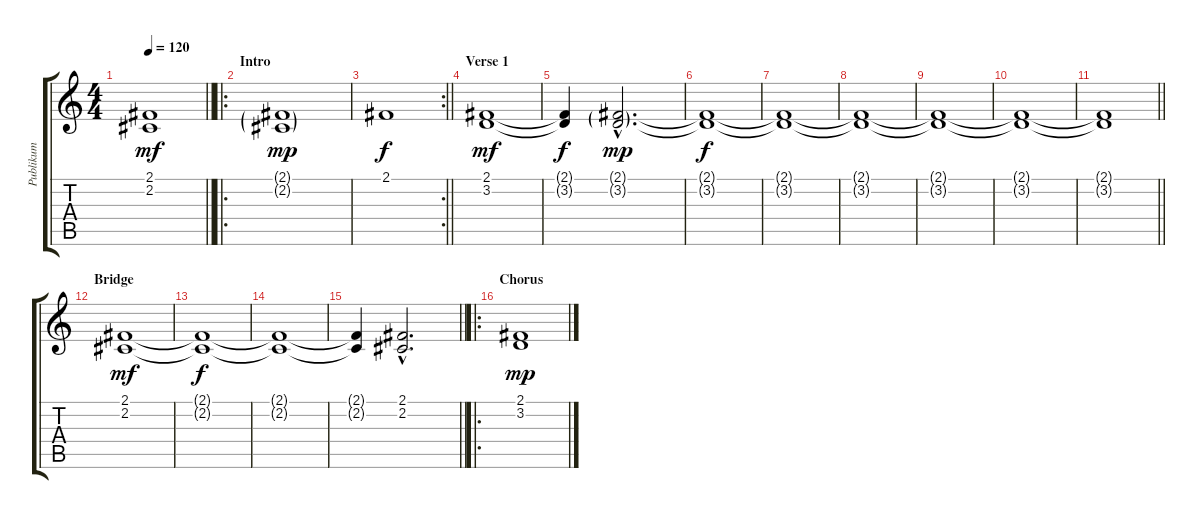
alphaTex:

\track ("Publikum" "Publikum") {instrument applause}
\staff {score tabs}
\tuning (E4 B3 G3 D3 A2 E2) {hide}
\ts (4 4)
\tempo 120
\clef g2
\barLineRight lightlight
\ks c
(2.1 2.2).1{dy mf instrument applause} |
\ro
\section ("" "Intro")
(2.1{g} 2.2{g}).1{dy mp} |
\rc 2
\barLineRight lightlight
2.1.1{dy f} |
\section ("" "Verse 1")
(2.1 3.2).1{dy mf} |
(2.1{t} 3.2{t}).4{dy f} (2.1{g hac} 3.2{g hac}).2{d dy mp} |
(2.1{t} 3.2{t}).1{dy f} |
(2.1{t} 3.2{t}).1 |
(2.1{t} 3.2{t}).1 |
(2.1{t} 3.2{t}).1 |
(2.1{t} 3.2{t}).1 |
\barLineRight lightlight
(2.1{t} 3.2{t}).1 |
\section ("" "Bridge")
(2.1 2.2).1{dy mf} |
(2.1{t} 2.2{t}).1{dy f volume 5} |
(2.1{t} 2.2{t}).1 |
\barLineRight lightlight
(2.1{t} 2.2{t}).4 (2.1{hac} 2.2{hac}).2{d volume 10} |
\ro
\section ("" "Chorus")
(2.1 3.2).1{dy mp}
